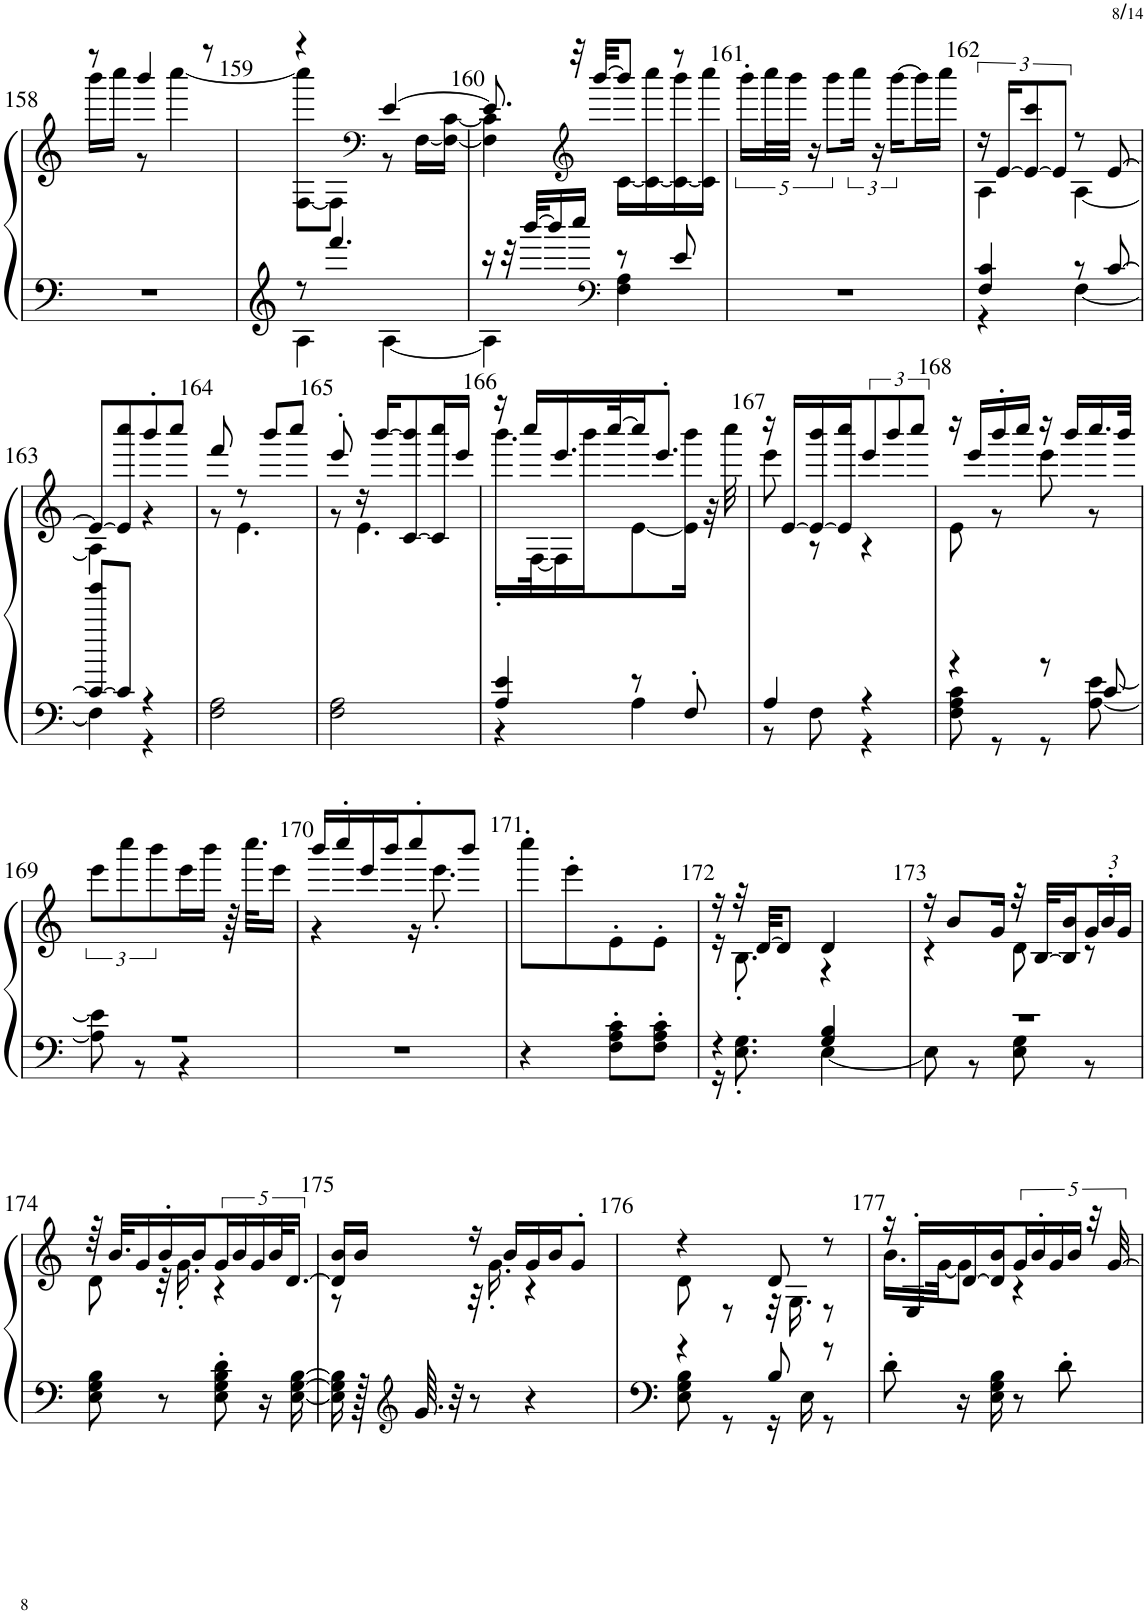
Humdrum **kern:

**kern	**kern
*part1	*part1
*staff2	*staff1
*I"ピアノ	*
!!LO:PB:g=z
*clefG2	*clefG2
*k[]	*k[]
*M4/8	*M4/8
=158	=158
*	*^
2r	8r	16bbb\LL
.	.	16cccc\JJ
.	4bbb/	8r
.	.	[4cccc\
.	8r	.
=159	=159	=159
*^	*	*
8r	4A\	4r	[8F\ 8cccc\]L
4.fff/	.	.	8F\J]
*	*	*clefF4	*
.	[4A\	[4e/	8r
.	.	.	[16F\LL
.	.	.	16F\_ [16c\JJ
=160	=160	=160	=160
16r	4A\]	8.e/]	4F\] 4c\]
32r	.	.	.
[32bbb/KLL	.	.	.
16bbb/]	.	.	.
16cccc/JJ	.	32r	.
*	*	*clefG2	*
.	.	[32bbb/KKL	.
*clefF4	*	*	*
8r	4F\ 4A\	8bbb/J]	[16c\LL
.	.	.	16c\_ 16cccc\
8e/	.	8r	16c\_ 16bbb\
.	.	.	16c\] 16cccc\JJ
*v	*v	*	*
*	*v	*v
=161	=161
2r	20bbb'\LL
.	40cccc\L
.	40bbb\JJJ
.	20r
.	10bbb\L
.	24cccc\Jk
.	24r
.	[24bbb\LL
.	16bbb\]
.	16cccc\JJ
=162	=162
*^	*^
4F/ 4c/	4r	24r	4A\
.	.	[24e/KL	.
.	.	12e/_ 12ccc/	.
.	.	12e/J]	.
8r	[4F\	8r	[4A\
[8c/	.	[8e/	.
!!LO:LB:g=z	!!
=163	=163	=163	=163
8c/_ 8bbb/L	4F\]	8e/L_	4A\]
8c/J]	.	8e/] 8cccc/	.
4r	4r	8bbb'/	4r
.	.	8cccc/J	.
*v	*v	*	*
=164	=164	=164
2F\ 2A\	8fff/	8r
.	8r	4.e\
.	8bbb/L	.
.	8cccc/J	.
=165	=165	=165
2F\ 2A\	8eee'/	8r
.	16r	4.e\
.	[16bbb/KL	.
.	[8c/ 8bbb/]	.
.	16c/] 16cccc/L	.
.	16eee/JJ	.
=166	=166	=166
*^	*	*
4A/ 4e/	4r	16r	16.bbb'\LL
.	.	16cccc/LL	.
.	.	.	[32F\K
.	.	16.eee/	16F\]
.	.	.	16bbb\J
.	.	[32cccc/K	.
8r	4A\	16cccc/J]	[8e\
.	.	8.eee'/J	.
8F'/	.	.	16e\] 16bbb\Jk
.	.	.	32r
.	.	.	32cccc\
=167	=167	=167	=167
4A/	8r	16r	8eee\
.	.	[16e/LL	.
.	8F\	16e/_ 16bbb/	8r
.	.	16e/] 16cccc/J	.
4r	4r	12eee/	4r
.	.	12bbb/	.
.	.	12cccc/J	.
=168	=168	=168	=168
4r	8F\ 8A\ 8c\	16r	8e\
.	.	16eee/LL	.
.	8r	16bbb'/	8r
.	.	16cccc/JJ	.
8r	8r	16r	8eee\
.	.	16bbb/LL	.
8c/	[8A\ [8e\	16.cccc/	8r
.	.	32bbb/JJk	.
*	*	*v	*v
!!LO:LB:g=z
=169	=169	=169
2r	8A\] 8e\]	12eee\L
.	.	12cccc\
.	8r	.
.	.	12bbb\
.	4r	16eee\L
.	.	16bbb\JJ
.	.	64r
.	.	32.cccc\KLL
.	.	16eee\JJ
*v	*v	*
=170	=170
*	*^
2r	16bbb/LL	4r
.	16cccc'/	.
.	16eee/	.
.	16bbb/J	.
.	8cccc'/	16r
.	.	8.eee'\
.	8bbb/J	.
*	*v	*v
=171	=171
4r	8cccc'\L
.	8eee'\
8F\' 8A\' 8c\'L	8e'\
8F\' 8A\' 8c\'J	8e'\J
=172	=172
*^	*^
4r	16r	16r	16r
.	8.E\' 8.G\'	32r	8.B'\
.	.	[32d/KKL	.
.	.	8d/J]	.
4G/ 4B/	[4E\	4d/	4r
=173	=173	=173	=173
2r	8E\]	16r	4r
.	.	8b/L	.
.	8r	.	.
.	.	16g/Jk	.
.	8E\ 8G\	32r	8d\
.	.	[32B/KLL	.
.	.	16B/] 16b/	.
*	*	*Xbrackettup	*
.	8r	24g/	8r
.	.	24b'/	.
.	.	24g/JJ	.
*v	*v	*	*
!!LO:LB:g=z	!!
=174	=174	=174
8E\ 8G\ 8B\	64r	8d\
.	32.b/KLL	.
.	16g/	.
8r	16b'/	32r
.	.	16.g'\
.	16b/	.
*	*brackettup	*
8E\' 8G\' 8B\' 8d\'	20g/	4r
.	20b/	.
.	20g/	.
16r	.	.
.	40b/K	.
.	[20.d/JJ	.
[16E\ [16G\ [16B\	.	.
=175	=175	=175
16E\] 16G\] 16B\]	16d/] 16b/LL	8r
128r	16b/JJ	.
*clefG2	*	*
64.g/	.	.
32r	.	.
8r	16r	32r
.	.	16.g'\
.	16b/LL	.
4r	16g/	4r
.	16b/J	.
.	8g'/J	.
=176	=176	=176
*^	*	*
4r	8E\ 8G\ 8B\	4r	8d\
.	8r	.	8r
8B/	16r	8d/	32r
.	.	.	16.G\
.	16E\	.	.
8r	8r	8r	8r
*v	*v	*	*
=177	=177	=177
8d'\	16r	16.b\LL
.	16E'/LL	.
.	.	[32g\JK
16r	[16d/	8g\J]
16E\ 16G\ 16B\	16d/] 16b/	.
8r	20g/	4r
.	20b'/	.
.	20g/	.
8d'\	.	.
.	20b/JJ	.
.	40r	.
.	[40g/	.
*	*v	*v
=	=
*-	*-
